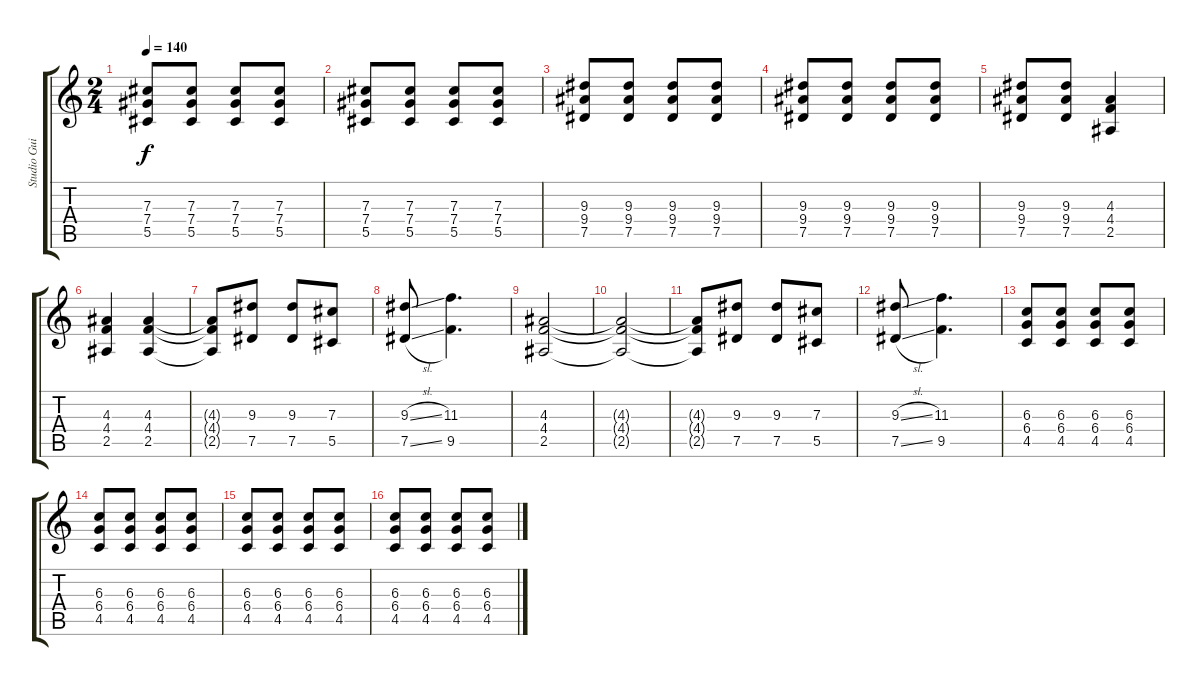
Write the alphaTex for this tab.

\track ("Studio Guitar" "Studio Gui") {instrument distortionguitar}
\staff {score tabs}
\tuning (Eb4 Bb3 Gb3 Db3 Ab2 Eb2) {hide}
\ts (2 4)
\tempo 140
\clef g2
\ks c
(7.3 7.4 5.5).8{dy f} (7.3 7.4 5.5).8 (7.3 7.4 5.5).8 (7.3 7.4 5.5).8 |
(7.3 7.4 5.5).8 (7.3 7.4 5.5).8 (7.3 7.4 5.5).8 (7.3 7.4 5.5).8 |
(9.3 9.4 7.5).8 (9.3 9.4 7.5).8 (9.3 9.4 7.5).8 (9.3 9.4 7.5).8 |
(9.3 9.4 7.5).8 (9.3 9.4 7.5).8 (9.3 9.4 7.5).8 (9.3 9.4 7.5).8 |
(9.3 9.4 7.5).8 (9.3 9.4 7.5).8 (4.3 4.4 2.5).4 |
(4.3 4.4 2.5).4 (4.3 4.4 2.5).4 |
(4.3{t} 4.4{t} 2.5{t}).8 (9.3 7.5).8 (9.3 7.5).8 (7.3 5.5).8 |
(9.3{sl} 7.5{sl}).8 (11.3 9.5).4{d} |
(4.3 4.4 2.5).2 |
(4.3{t} 4.4{t} 2.5{t}).2 |
(4.3{t} 4.4{t} 2.5{t}).8 (9.3 7.5).8 (9.3 7.5).8 (7.3 5.5).8 |
(9.3{sl} 7.5{sl}).8 (11.3 9.5).4{d} |
(6.3 6.4 4.5).8 (6.3 6.4 4.5).8 (6.3 6.4 4.5).8 (6.3 6.4 4.5).8 |
(6.3 6.4 4.5).8 (6.3 6.4 4.5).8 (6.3 6.4 4.5).8 (6.3 6.4 4.5).8 |
(6.3 6.4 4.5).8 (6.3 6.4 4.5).8 (6.3 6.4 4.5).8 (6.3 6.4 4.5).8 |
(6.3 6.4 4.5).8 (6.3 6.4 4.5).8 (6.3 6.4 4.5).8 (6.3 6.4 4.5).8
